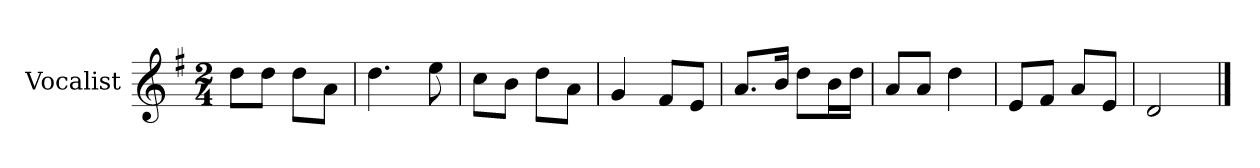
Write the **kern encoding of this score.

**kern
*part1
*staff1
*I"Vocalist
*k[f#]
*G:
*M2/4
=
8ddL
8ddJ
8ddL
8aJ
=1
4.dd
8ee
=2
8ccL
8bJ
8ddL
8aJ
=3
4g
8f#L
8eJ
=4
8.aL
16bJk
8ddL
16bL
16ddJJ
=5
8aL
8aJ
4dd
=6
8eL
8f#J
8aL
8eJ
=7
2d
==
*-
